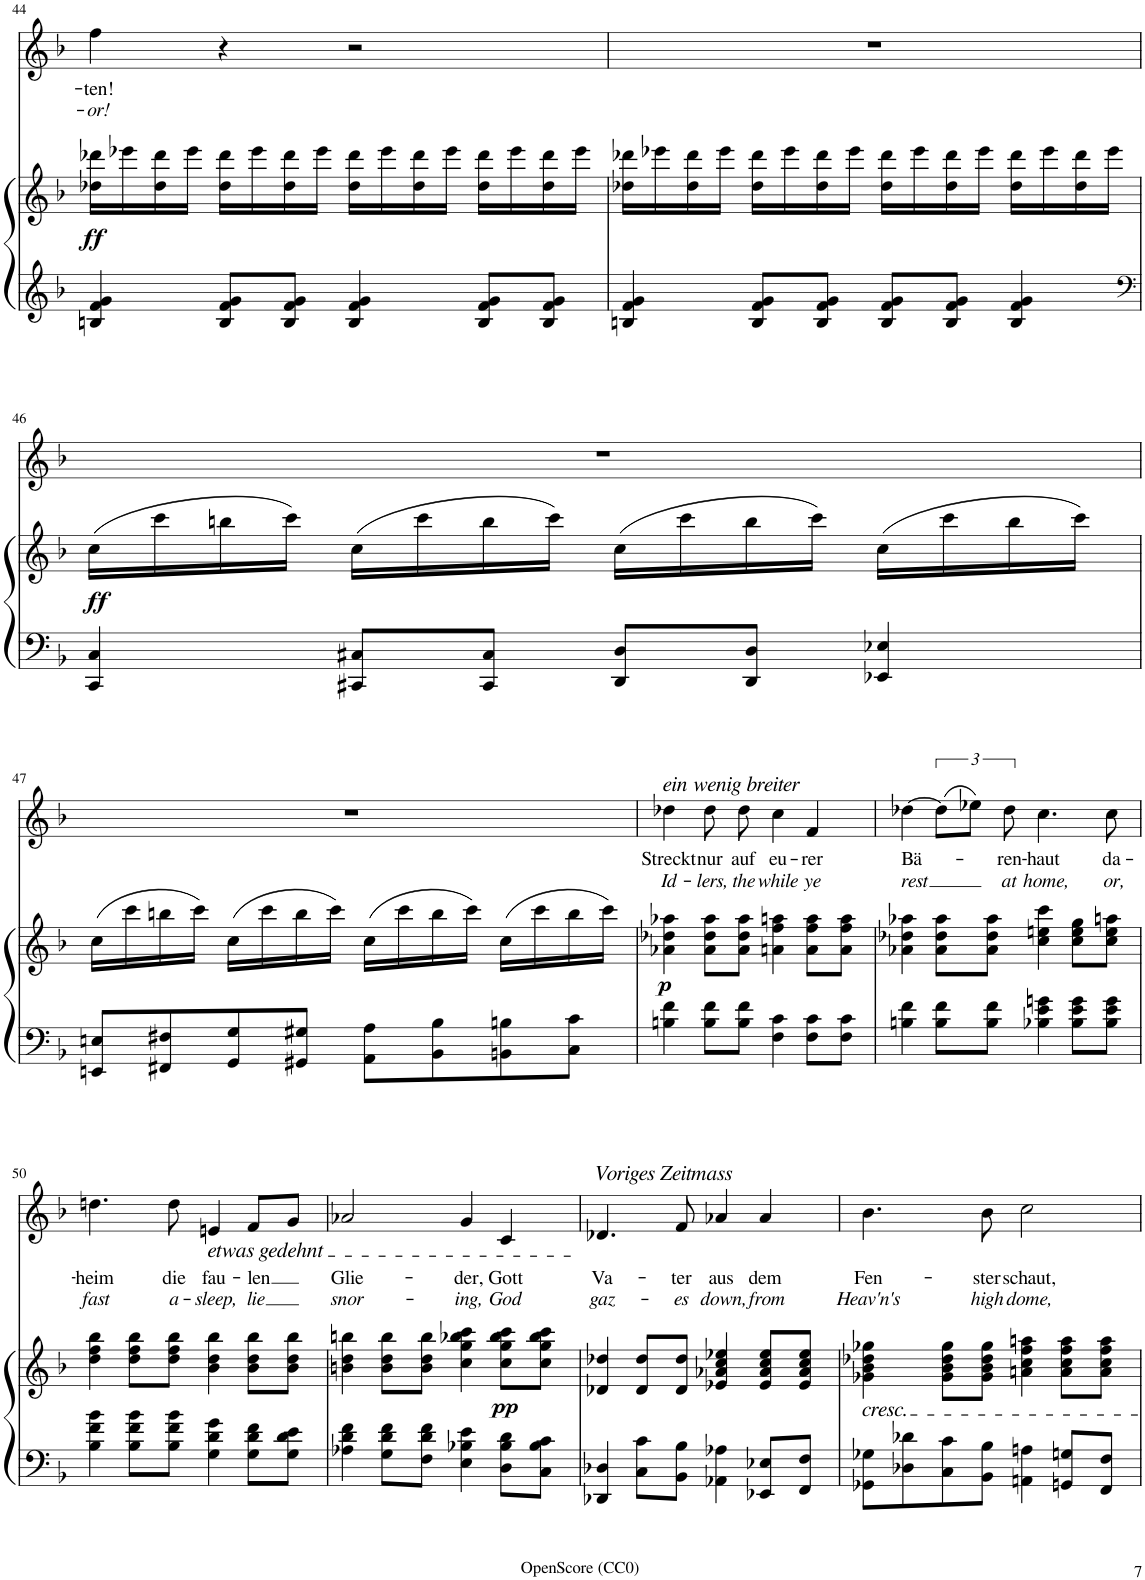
**kern	**kern	**dynam	**kern	**text	**text
*part2	*part2	*part2	*part1	*part1	*part1
*staff3	*staff2	*staff2/3	*staff1	*staff1	*staff1
*I"Piano	*	*	*I"Voice	*	*
*I'Pno	*	*	*	*	*
!!LO:PB:g=z
*clefG2	*clefG2	*	*clefG2	*	*
*k[b-]	*k[b-]	*	*k[b-]	*	*
*M4/4	*M4/4	*	*M4/4	*	*
=44	=44	=44	=44	=44	=44
!	!	!LO:DY:b	!	!LO:LY:b	!LO:LY:b
4Bn/ 4f/ 4g/	16dd-X\ 16ddd-X\LL	ff	4ff\	ten!	or!
.	16eee-X\	.	.	.	.
.	16dd-\ 16ddd-\	.	.	.	.
.	16eee-\JJ	.	.	.	.
8B/ 8f/ 8g/L	16dd-\ 16ddd-\LL	.	4r	.	.
.	16eee-\	.	.	.	.
8B/ 8f/ 8g/J	16dd-\ 16ddd-\	.	.	.	.
.	16eee-\JJ	.	.	.	.
4B/ 4f/ 4g/	16dd-\ 16ddd-\LL	.	2r	.	.
.	16eee-\	.	.	.	.
.	16dd-\ 16ddd-\	.	.	.	.
.	16eee-\JJ	.	.	.	.
8B/ 8f/ 8g/L	16dd-\ 16ddd-\LL	.	.	.	.
.	16eee-\	.	.	.	.
8B/ 8f/ 8g/J	16dd-\ 16ddd-\	.	.	.	.
.	16eee-\JJ	.	.	.	.
=45	=45	=45	=45	=45	=45
4Bn/ 4f/ 4g/	16dd-X\ 16ddd-X\LL	.	1r	.	.
.	16eee-X\	.	.	.	.
.	16dd-\ 16ddd-\	.	.	.	.
.	16eee-\JJ	.	.	.	.
8B/ 8f/ 8g/L	16dd-\ 16ddd-\LL	.	.	.	.
.	16eee-\	.	.	.	.
8B/ 8f/ 8g/J	16dd-\ 16ddd-\	.	.	.	.
.	16eee-\JJ	.	.	.	.
8B/ 8f/ 8g/L	16dd-\ 16ddd-\LL	.	.	.	.
.	16eee-\	.	.	.	.
8B/ 8f/ 8g/J	16dd-\ 16ddd-\	.	.	.	.
.	16eee-\JJ	.	.	.	.
4B/ 4f/ 4g/	16dd-\ 16ddd-\LL	.	.	.	.
.	16eee-\	.	.	.	.
.	16dd-\ 16ddd-\	.	.	.	.
.	16eee-\JJ	.	.	.	.
!!LO:LB:g=z
=46	=46	=46	=46	=46	=46
*clefF4	*	*	*	*	*
!	!	!LO:DY:b	!	!	!
4CC/ 4C/	(16cc\LL	ff	1r	.	.
.	16ccc\	.	.	.	.
.	16bbn\	.	.	.	.
.	16ccc\JJ)	.	.	.	.
8CC#X/ 8C#X/L	(16cc\LL	.	.	.	.
.	16ccc\	.	.	.	.
8CC#/ 8C#/J	16bb\	.	.	.	.
.	16ccc\JJ)	.	.	.	.
8DD/ 8D/L	(16cc\LL	.	.	.	.
.	16ccc\	.	.	.	.
8DD/ 8D/J	16bb\	.	.	.	.
.	16ccc\JJ)	.	.	.	.
4EE-X/ 4E-X/	(16cc\LL	.	.	.	.
.	16ccc\	.	.	.	.
.	16bb\	.	.	.	.
.	16ccc\JJ)	.	.	.	.
!!LO:LB:g=z
=47	=47	=47	=47	=47	=47
8EEn/ 8En/L	(16cc\LL	.	1r	.	.
.	16ccc\	.	.	.	.
8FF#X/ 8F#X/	16bbn\	.	.	.	.
.	16ccc\JJ)	.	.	.	.
8GG/ 8G/	(16cc\LL	.	.	.	.
.	16ccc\	.	.	.	.
8GG#X/ 8G#X/J	16bb\	.	.	.	.
.	16ccc\JJ)	.	.	.	.
8AA\ 8A\L	(16cc\LL	.	.	.	.
.	16ccc\	.	.	.	.
8BB-\ 8B-\	16bb\	.	.	.	.
.	16ccc\JJ)	.	.	.	.
8BBn\ 8Bn\	(16cc\LL	.	.	.	.
.	16ccc\	.	.	.	.
8C\ 8c\J	16bb\	.	.	.	.
.	16ccc\JJ)	.	.	.	.
=48	=48	=48	=48	=48	=48
!	!	!	!LO:TX:a:i:t=ein wenig breiter	!	!
!	!	!LO:DY:b	!	!LO:LY:b	!LO:LY:b
4Bn\ 4f\	4a-X\ 4dd-X\ 4aa-X\	p	4dd-X\	-Streckt	-Id-
!	!	!	!	!LO:LY:b	!LO:LY:b
8B\ 8f\L	8a-\ 8dd-\ 8aa-\L	.	8dd-\	nur	-lers,
!	!	!	!	!LO:LY:b	!LO:LY:b
8B\ 8f\J	8a-\ 8dd-\ 8aa-\J	.	8dd-\	auf	the
!	!	!	!	!LO:LY:b	!LO:LY:b
4F\ 4c\	4an\ 4ff\ 4aan\	.	4cc\	eu-	while
!	!	!	!	!LO:LY:b	!LO:LY:b
8F\ 8c\L	8a\ 8ff\ 8aa\L	.	4f/	-rer	ye
8F\ 8c\J	8a\ 8ff\ 8aa\J	.	.	.	.
=49	=49	=49	=49	=49	=49
!	!	!	!	!LO:LY:b	!LO:LY:b
4Bn\ 4f\	4a-X\ 4dd-X\ 4aa-X\	.	[4dd-X\	Bä-	rest
8B\ 8f\L	8a-\ 8dd-\ 8aa-\L	.	(12dd-\L]	.	.
.	.	.	12ee-X\J)	.	.
8B\ 8f\J	8a-\ 8dd-\ 8aa-\J	.	.	.	.
!	!	!	!	!LO:LY:b	!LO:LY:b
.	.	.	12dd-\	-ren-	at
!	!	!	!	!LO:LY:b	!LO:LY:b
4B-X\ 4e\ 4gn\	4cc\ 4een\ 4ccc\	.	4.cc\	-haut	home,
8B-\ 8e\ 8g\L	8cc\ 8ee\ 8gg\L	.	.	.	.
!	!	!	!	!LO:LY:b	!LO:LY:b
8B-\ 8e\ 8g\J	8cc\ 8ee\ 8aan\J	.	8cc\	da-	or,
!!LO:LB:g=z
=50	=50	=50	=50	=50	=50
!	!	!	!	!LO:LY:b	!LO:LY:b
4B-\ 4f\ 4b-\	4dd\ 4ff\ 4bb-\	.	4.ddn\	-heim	fast
8B-\ 8f\ 8b-\L	8dd\ 8ff\ 8bb-\L	.	.	.	.
!	!	!	!	!LO:LY:b	!LO:LY:b
8B-\ 8f\ 8b-\J	8dd\ 8ff\ 8bb-\J	.	8dd\	die	a-
!	!	!	!LO:TX:b:i:t=etwas gedehnt	!	!
!	!	!	!	!LO:LY:b	!LO:LY:b
4G\ 4d\ 4g\	4b-\ 4dd\ 4bb-\	.	4en/	fau-	-sleep,
!	!	!	!	!LO:LY:b	!LO:LY:b
8G\ 8d\ 8f\L	8b-\ 8dd\ 8bb-\L	.	8f/L	-len	lie
8G\ 8d\ 8e\J	8b-\ 8dd\ 8bb-\J	.	8g/J	.	.
=51	=51	=51	=51	=51	=51
!	!	!	!	!LO:LY:b	!LO:LY:b
4A-X\ 4d\ 4f\	4bn\ 4dd\ 4bbn\	.	2a-X/	Glie-	snor-
8G\ 8d\ 8f\L	8b\ 8dd\ 8bb\L	.	.	.	.
8F\ 8d\ 8f\J	8b\ 8dd\ 8bb\J	.	.	.	.
!	!	!	!	!LO:LY:b	!LO:LY:b
4E\ 4B-X\ 4e\	4cc\ 4gg\ 4bb-X\ 4ccc\	.	4g/	-der,	-ing,
!	!	!LO:DY:b	!	!LO:LY:b	!LO:LY:b
8D\ 8B-\ 8d\L	8cc\ 8gg\ 8bb-\ 8ccc\L	pp	4c/	Gott	God
8C\ 8B-\ 8c\J	8cc\ 8gg\ 8bb-\ 8ccc\J	.	.	.	.
=52	=52	=52	=52	=52	=52
!	!	!	!LO:TX:a:i:t=Voriges Zeitmass	!	!
!	!	!	!	!LO:LY:b	!LO:LY:b
4DD-X/ 4D-X/	4d-X/ 4dd-X/	.	4.d-X/	Va-	gaz-
8C\ 8c\L	8d-/ 8dd-/L	.	.	.	.
!	!	!	!	!LO:LY:b	!LO:LY:b
8BB-\ 8B-\J	8d-/ 8dd-/J	.	8f/	-ter	-es
!	!	!	!	!LO:LY:b	!LO:LY:b
4AA-X\ 4A-X\	4e-X/ 4a-X/ 4cc/ 4ee-X/	.	4a-X/	aus	down,
!	!	!	!	!LO:LY:b	!LO:LY:b
8EE-X/ 8E-X/L	8e-/ 8a-/ 8cc/ 8ee-/L	.	4a-/	dem	from
8FF/ 8F/J	8e-/ 8a-/ 8cc/ 8ee-/J	.	.	.	.
=53	=53	=53	=53	=53	=53
!	!LO:TX:b:i:t=cresc.	!	!	!	!
!	!	!	!	!LO:LY:b	!LO:LY:b
8GG-X\ 8G-X\L	4g-X\ 4b-\ 4dd-X\ 4gg-X\	.	4.b-\	Fen-	Heav'n's
8D-X\ 8d-X\	.	.	.	.	.
8C\ 8c\	8g-\ 8b-\ 8dd-\ 8gg-\L	.	.	.	.
!	!	!	!	!LO:LY:b	!LO:LY:b
8BB-\ 8B-\J	8g-\ 8b-\ 8dd-\ 8gg-\J	.	8b-\	-ster	high
!	!	!	!	!LO:LY:b	!LO:LY:b
4AAn\ 4An\	4an\ 4cc\ 4ff\ 4aan\	.	2cc\	schaut,	dome,
8GGn/ 8Gn/L	8a\ 8cc\ 8ff\ 8aa\L	.	.	.	.
8FF/ 8F/J	8a\ 8cc\ 8ff\ 8aa\J	.	.	.	.
=	=	=	=	=	=
*-	*-	*-	*-	*-	*-
